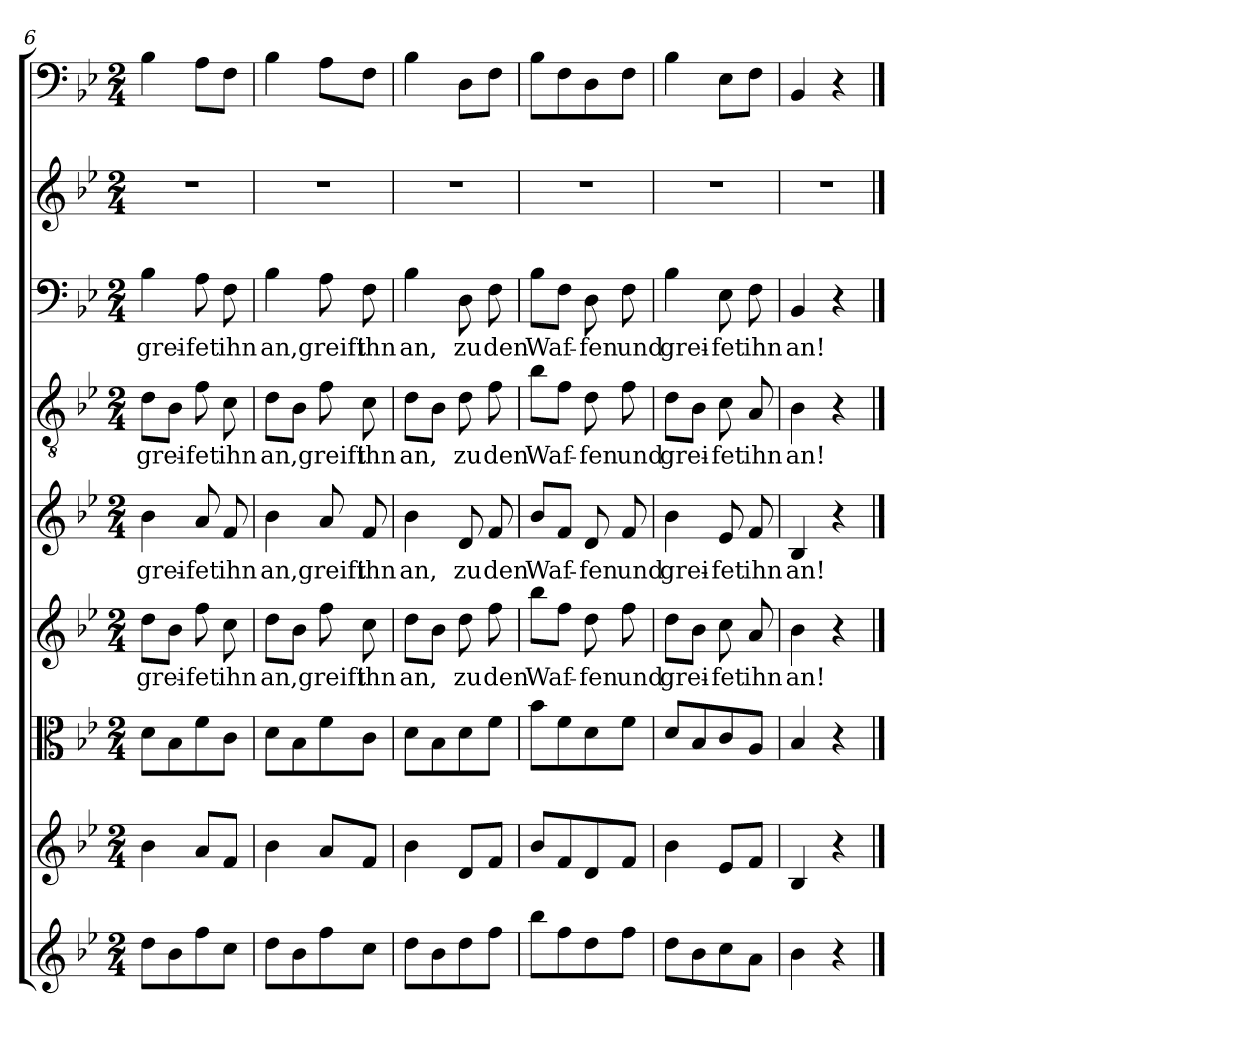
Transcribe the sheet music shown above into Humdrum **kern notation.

**kern	**kern	**kern	**kern	**text	**kern	**text	**kern	**text	**kern	**text	**kern	**kern
*part9	*part8	*part7	*part6	*part6	*part5	*part5	*part4	*part4	*part3	*part3	*part2	*part1
*staff9	*staff8	*staff7	*staff6	*staff6	*staff5	*staff5	*staff4	*staff4	*staff3	*staff3	*staff2	*staff1
*clefG2	*clefG2	*clefC3	*clefG2	*	*clefG2	*	*clefGv2	*	*clefF4	*	*clefG2	*clefF4
*k[b-e-]	*k[b-e-]	*k[b-e-]	*k[b-e-]	*	*k[b-e-]	*	*k[b-e-]	*	*k[b-e-]	*	*k[b-e-]	*k[b-e-]
*B-:	*B-:	*B-:	*B-:	*	*B-:	*	*B-:	*	*B-:	*	*B-:	*B-:
*M2/4	*M2/4	*M2/4	*M2/4	*	*M2/4	*	*M2/4	*	*M2/4	*	*M2/4	*M2/4
=6	=6	=6	=6	=6	=6	=6	=6	=6	=6	=6	=6	=6
8dd\L	4b-\	8d\L	8dd\L	grei-	4b-\	grei-	8d\L	grei-	4B-\	grei-	2r	4B-\
8b-\	.	8B-\	8b-\J	.	.	.	8B-\J	.	.	.	.	.
8ff\	8a/L	8f\	8ff\	-fet	8a/	-fet	8f\	-fet	8A\	-fet	.	8A\L
8cc\J	8f/J	8c\J	8cc\	ihn	8f/	ihn	8c\	ihn	8F\	ihn	.	8F\J
=7	=7	=7	=7	=7	=7	=7	=7	=7	=7	=7	=7	=7
8dd\L	4b-\	8d\L	8dd\L	an,	4b-\	an,	8d\L	an,	4B-\	an,	2r	4B-\
8b-\	.	8B-\	8b-\J	.	.	.	8B-\J	.	.	.	.	.
8ff\	8a/L	8f\	8ff\	greift	8a/	greift	8f\	greift	8A\	greift	.	8A\L
8cc\J	8f/J	8c\J	8cc\	ihn	8f/	ihn	8c\	ihn	8F\	ihn	.	8F\J
=8	=8	=8	=8	=8	=8	=8	=8	=8	=8	=8	=8	=8
8dd\L	4b-\	8d\L	8dd\L	an,	4b-\	an,	8d\L	an,	4B-\	an,	2r	4B-\
8b-\	.	8B-\	8b-\J	.	.	.	8B-\J	.	.	.	.	.
8dd\	8d/L	8d\	8dd\	zu	8d/	zu	8d\	zu	8D\	zu	.	8D\L
8ff\J	8f/J	8f\J	8ff\	den	8f/	den	8f\	den	8F\	den	.	8F\J
=9	=9	=9	=9	=9	=9	=9	=9	=9	=9	=9	=9	=9
8bb-\L	8b-/L	8b-\L	8bb-\L	Waf-	8b-/L	Waf-	8b-\L	Waf-	8B-\L	Waf-	2r	8B-\L
8ff\	8f/	8f\	8ff\J	.	8f/J	.	8f\J	.	8F\J	.	.	8F\
8dd\	8d/	8d\	8dd\	-fen	8d/	-fen	8d\	-fen	8D\	-fen	.	8D\
8ff\J	8f/J	8f\J	8ff\	und	8f/	und	8f\	und	8F\	und	.	8F\J
=10	=10	=10	=10	=10	=10	=10	=10	=10	=10	=10	=10	=10
8dd\L	4b-\	8d/L	8dd\L	grei-	4b-\	grei-	8d\L	grei-	4B-\	grei-	2r	4B-\
8b-\	.	8B-/	8b-\J	.	.	.	8B-\J	.	.	.	.	.
8cc\	8e-/L	8c/	8cc\	-fet	8e-/	-fet	8c\	-fet	8E-\	-fet	.	8E-\L
8a\J	8f/J	8A/J	8a/	ihn	8f/	ihn	8A/	ihn	8F\	ihn	.	8F\J
=11	=11	=11	=11	=11	=11	=11	=11	=11	=11	=11	=11	=11
4b-\	4B-/	4B-/	4b-\	an!	4B-/	an!	4B-\	an!	4BB-/	an!	2r	4BB-/
4r	4r	4r	4r	.	4r	.	4r	.	4r	.	.	4r
==	==	==	==	==	==	==	==	==	==	==	==	==
*-	*-	*-	*-	*-	*-	*-	*-	*-	*-	*-	*-	*-
